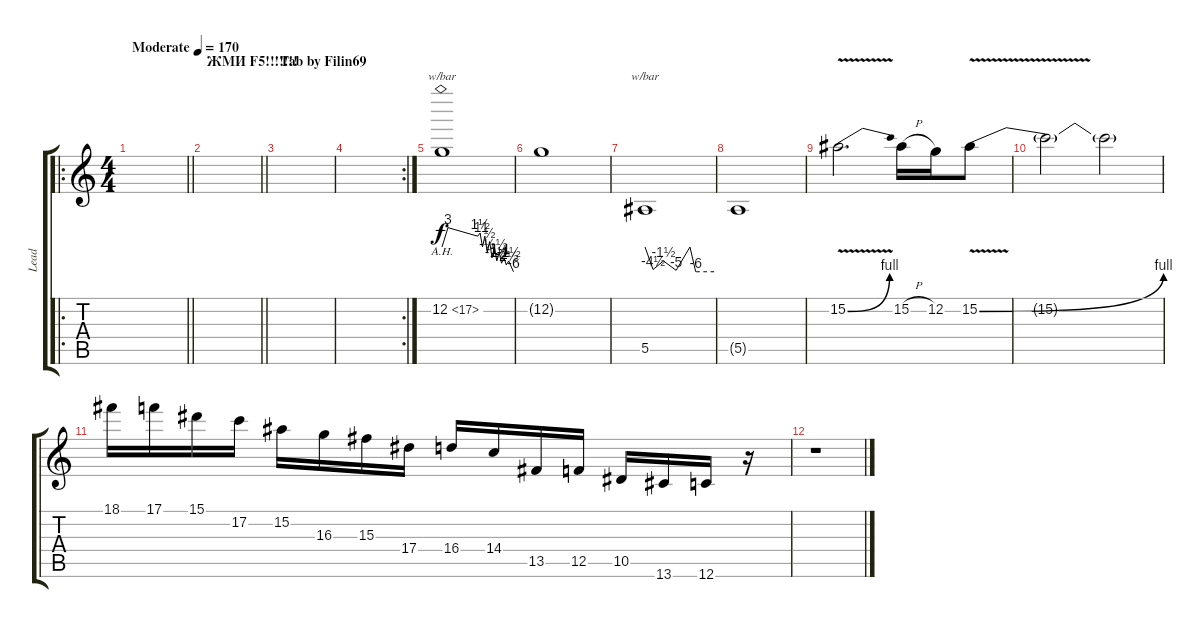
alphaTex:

\track ("Lead" "Lead") {instrument overdrivenguitar}
\staff {score tabs}
\tuning (C4 G3 Eb3 Bb2 F2 C2) {hide}
\ro
\ts (4 4)
\tempo (170 "Moderate")
\clef g2
\barLineRight lightlight
\ks c
|
\section ("" "ЖМИ F5!!!!!!!")
\barLineRight lightlight
|
\section ("" "Tab by Filin69")
|
\rc 2
|
12.2{ah 5}.1{tbe (custom default 0 0 5 12 30 4 32 6 34 0 36 4 38 -2 40 2 42 -4 44 0 46 -6 48 -2 50 -8 52 -4 54 -10 56 -6 60 -24)} |
12.2{t}.1 |
5.5.1{tbe (custom default 0 0 7 -18 16 -6 27 -20 39 0 44 -24 60 -24)} |
5.5{t}.1 |
15.2{be (bend 0 0 60 4) v}.2{d} 15.2{h}.16 12.2.16 15.2{be (bend 0 0 60 4) v}.8 |
15.2{t}.2 15.2{t}.2 |
18.1.16 17.1.16 15.1.16 17.2.16 15.2.16 16.3.16 15.3.16 17.4.16 16.4.16 14.4.16 13.5.16 12.5.16 10.5.16 13.6.16 12.6.16 r.16 |
r.1
